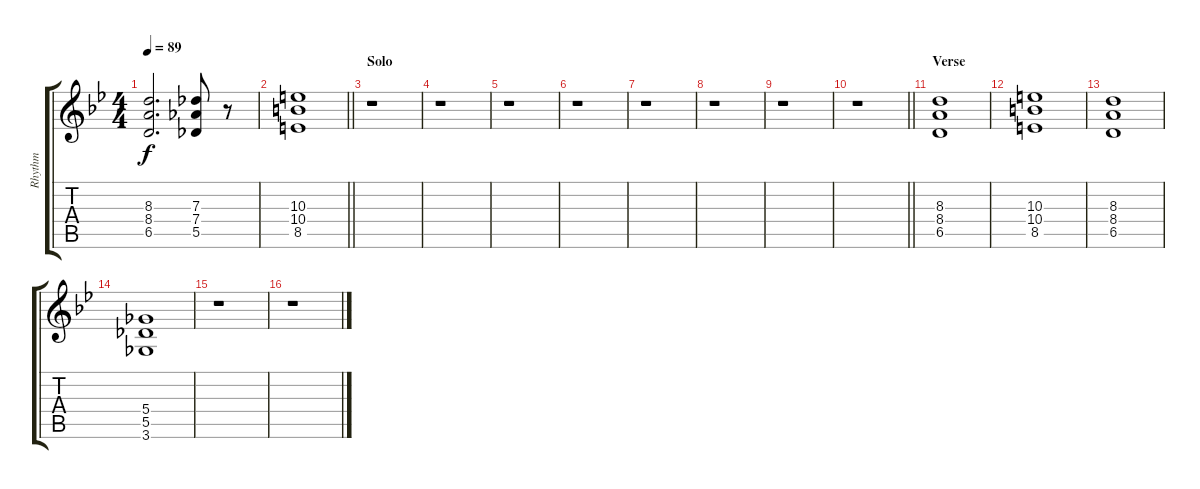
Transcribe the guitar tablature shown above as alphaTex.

\track ("Rhythm" "Rhythm") {instrument distortionguitar}
\staff {score tabs}
\tuning (Eb4 Bb3 Gb3 Db3 Ab2 Eb2) {hide}
\ts (4 4)
\tempo 89
\clef g2
\ks bb
(8.3 8.4 6.5).2{d dy f} (7.3 7.4 5.5).8 r.8 |
\barLineRight lightlight
(10.3 10.4 8.5).1 |
\section ("" "Solo")
r.1 |
r.1 |
r.1 |
r.1 |
r.1 |
r.1 |
r.1 |
\barLineRight lightlight
r.1 |
\section ("" "Verse")
(8.3 8.4 6.5).1 |
(10.3 10.4 8.5).1 |
(8.3 8.4 6.5).1 |
(5.4 5.5 3.6).1 |
r.1 |
r.1
